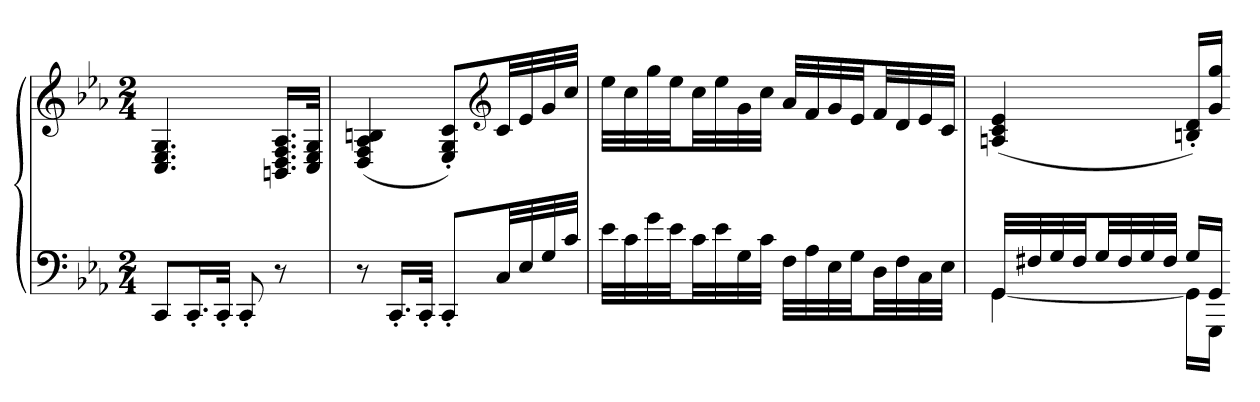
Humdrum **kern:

**kern	**kern
*part1	*part1
*staff2	*staff1
*clefF4	*clefG2
*k[b-e-a-]	*k[b-e-a-]
*E-:	*E-:
*M2/4	*M2/4
=	=
8CCL	4.C 4.E- 4.G
16.CC'L	.
32CC'JJk	.
8CC'	.
8r	16.BBn 16.D 16.F 16.A-LL
.	32C 32E- 32GJJk
=126	=126
8r	(4D 4F 4A- 4Bn
16.CC'LL	.
32CC'JJk	.
8CC'L	8E-' 8G' 8c'L)
*	*clefG2
32CLL	32cLL
32E-	32e-
32G	32g
32cJJJ	32ccJJJ
=127	=127
32e-LLL	32ee-LLL
32c	32cc
32g	32gg
32e-JJ	32ee-JJ
32cLL	32ccLL
32e-	32ee-
32G	32g
32cJJJ	32ccJJJ
32FLLL	32a-LLL
32A-	32f
32E-	32g
32GJJ	32e-JJ
32DLL	32fLL
32F	32d
32C	32e-
32E-JJJ	32cJJJ
=128	=128
*^	*
32GGLLL	[4GG	(4An 4c 4e-
32F#X	.	.
32G	.	.
32F#JJ	.	.
32GLL	.	.
32F#	.	.
32G	.	.
32F#JJJ	.	.
16GLL	16GGLL]	16Bn' 16d'LL)
16GGJJ	16GGGJJ	16g 16ggJJ
*v	*v	*
=-	=-
*-	*-
